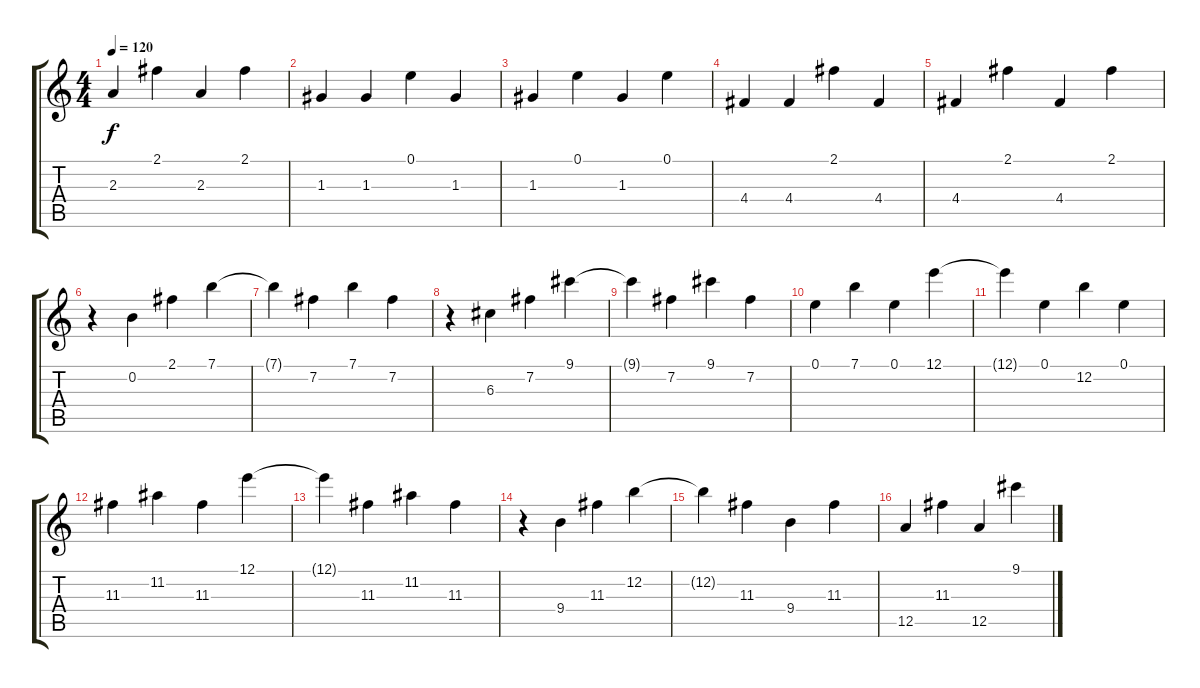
\track "" {instrument electricguitarclean}
\staff {score tabs}
\tuning (E4 B3 G3 D3 A2 E2) {hide}
\ts (4 4)
\tempo 120
\clef g2
\ks c
2.3.4{dy f} 2.1.4 2.3.4 2.1.4 |
1.3.4 1.3.4 0.1.4 1.3.4 |
1.3.4 0.1.4 1.3.4 0.1.4 |
4.4.4 4.4.4 2.1.4 4.4.4 |
4.4.4 2.1.4 4.4.4 2.1.4 |
r.4 0.2.4 2.1.4 7.1.4 |
7.1{t}.4 7.2.4 7.1.4 7.2.4 |
r.4 6.3.4 7.2.4 9.1.4 |
9.1{t}.4 7.2.4 9.1.4 7.2.4 |
0.1.4 7.1.4 0.1.4 12.1.4 |
12.1{t}.4 0.1.4 12.2.4 0.1.4 |
11.3.4 11.2.4 11.3.4 12.1.4 |
12.1{t}.4 11.3.4 11.2.4 11.3.4 |
r.4 9.4.4 11.3.4 12.2.4 |
12.2{t}.4 11.3.4 9.4.4 11.3.4 |
12.5.4 11.3.4 12.5.4 9.1.4
